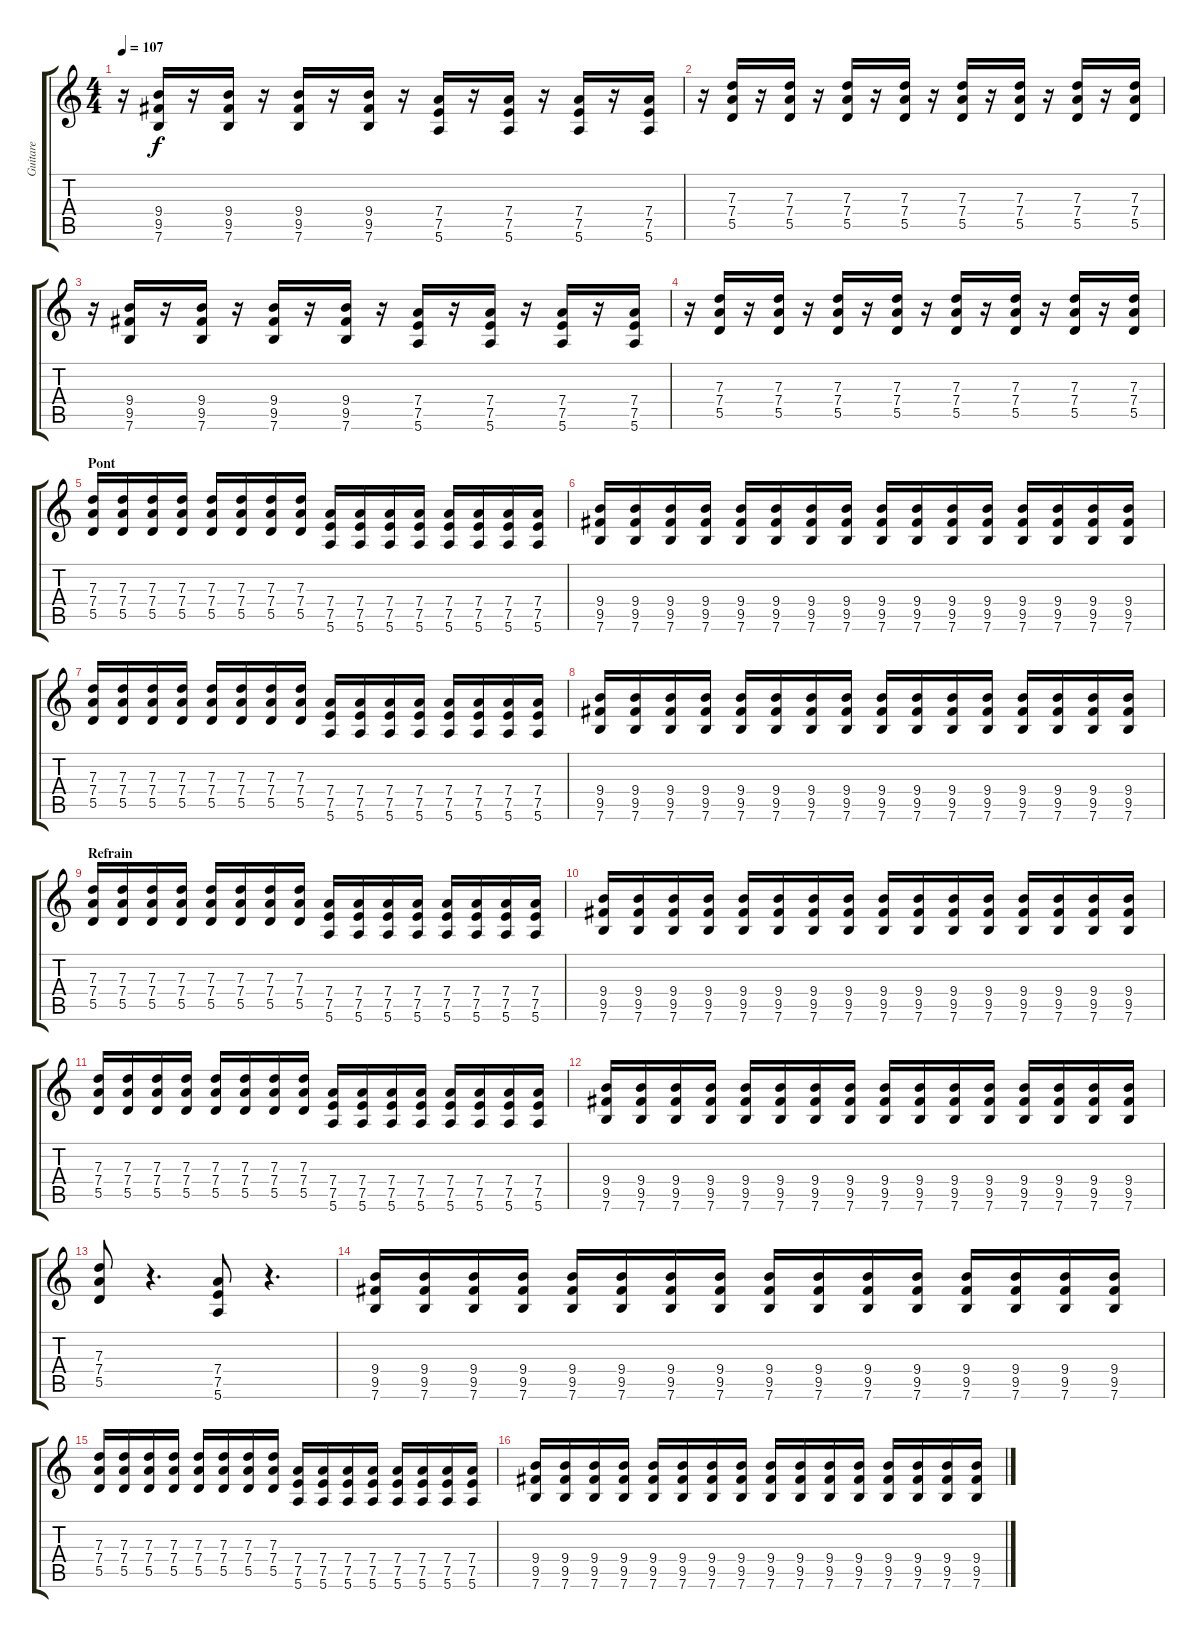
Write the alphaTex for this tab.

\track ("Guitare" "Guitare") {instrument overdrivenguitar}
\staff {score tabs}
\tuning (E4 B3 G3 D3 A2 E2) {hide}
\ts (4 4)
\tempo 107
\clef g2
\ks c
r.16{dy f} (9.4 9.5 7.6).16 r.16 (9.4 9.5 7.6).16 r.16 (9.4 9.5 7.6).16 r.16 (9.4 9.5 7.6).16 r.16 (7.4 7.5 5.6).16 r.16 (7.4 7.5 5.6).16 r.16 (7.4 7.5 5.6).16 r.16 (7.4 7.5 5.6).16 |
r.16 (7.3 7.4 5.5).16 r.16 (7.3 7.4 5.5).16 r.16 (7.3 7.4 5.5).16 r.16 (7.3 7.4 5.5).16 r.16 (7.3 7.4 5.5).16 r.16 (7.3 7.4 5.5).16 r.16 (7.3 7.4 5.5).16 r.16 (7.3 7.4 5.5).16 |
r.16 (9.4 9.5 7.6).16 r.16 (9.4 9.5 7.6).16 r.16 (9.4 9.5 7.6).16 r.16 (9.4 9.5 7.6).16 r.16 (7.4 7.5 5.6).16 r.16 (7.4 7.5 5.6).16 r.16 (7.4 7.5 5.6).16 r.16 (7.4 7.5 5.6).16 |
r.16 (7.3 7.4 5.5).16 r.16 (7.3 7.4 5.5).16 r.16 (7.3 7.4 5.5).16 r.16 (7.3 7.4 5.5).16 r.16 (7.3 7.4 5.5).16 r.16 (7.3 7.4 5.5).16 r.16 (7.3 7.4 5.5).16 r.16 (7.3 7.4 5.5).16 |
\section ("" "Pont")
(7.3 7.4 5.5).16 (7.3 7.4 5.5).16 (7.3 7.4 5.5).16 (7.3 7.4 5.5).16 (7.3 7.4 5.5).16 (7.3 7.4 5.5).16 (7.3 7.4 5.5).16 (7.3 7.4 5.5).16 (7.4 7.5 5.6).16 (7.4 7.5 5.6).16 (7.4 7.5 5.6).16 (7.4 7.5 5.6).16 (7.4 7.5 5.6).16 (7.4 7.5 5.6).16 (7.4 7.5 5.6).16 (7.4 7.5 5.6).16 |
(9.4 9.5 7.6).16 (9.4 9.5 7.6).16 (9.4 9.5 7.6).16 (9.4 9.5 7.6).16 (9.4 9.5 7.6).16 (9.4 9.5 7.6).16 (9.4 9.5 7.6).16 (9.4 9.5 7.6).16 (9.4 9.5 7.6).16 (9.4 9.5 7.6).16 (9.4 9.5 7.6).16 (9.4 9.5 7.6).16 (9.4 9.5 7.6).16 (9.4 9.5 7.6).16 (9.4 9.5 7.6).16 (9.4 9.5 7.6).16 |
(7.3 7.4 5.5).16 (7.3 7.4 5.5).16 (7.3 7.4 5.5).16 (7.3 7.4 5.5).16 (7.3 7.4 5.5).16 (7.3 7.4 5.5).16 (7.3 7.4 5.5).16 (7.3 7.4 5.5).16 (7.4 7.5 5.6).16 (7.4 7.5 5.6).16 (7.4 7.5 5.6).16 (7.4 7.5 5.6).16 (7.4 7.5 5.6).16 (7.4 7.5 5.6).16 (7.4 7.5 5.6).16 (7.4 7.5 5.6).16 |
(9.4 9.5 7.6).16 (9.4 9.5 7.6).16 (9.4 9.5 7.6).16 (9.4 9.5 7.6).16 (9.4 9.5 7.6).16 (9.4 9.5 7.6).16 (9.4 9.5 7.6).16 (9.4 9.5 7.6).16 (9.4 9.5 7.6).16 (9.4 9.5 7.6).16 (9.4 9.5 7.6).16 (9.4 9.5 7.6).16 (9.4 9.5 7.6).16 (9.4 9.5 7.6).16 (9.4 9.5 7.6).16 (9.4 9.5 7.6).16 |
\section ("" "Refrain")
(7.3 7.4 5.5).16 (7.3 7.4 5.5).16 (7.3 7.4 5.5).16 (7.3 7.4 5.5).16 (7.3 7.4 5.5).16 (7.3 7.4 5.5).16 (7.3 7.4 5.5).16 (7.3 7.4 5.5).16 (7.4 7.5 5.6).16 (7.4 7.5 5.6).16 (7.4 7.5 5.6).16 (7.4 7.5 5.6).16 (7.4 7.5 5.6).16 (7.4 7.5 5.6).16 (7.4 7.5 5.6).16 (7.4 7.5 5.6).16 |
(9.4 9.5 7.6).16 (9.4 9.5 7.6).16 (9.4 9.5 7.6).16 (9.4 9.5 7.6).16 (9.4 9.5 7.6).16 (9.4 9.5 7.6).16 (9.4 9.5 7.6).16 (9.4 9.5 7.6).16 (9.4 9.5 7.6).16 (9.4 9.5 7.6).16 (9.4 9.5 7.6).16 (9.4 9.5 7.6).16 (9.4 9.5 7.6).16 (9.4 9.5 7.6).16 (9.4 9.5 7.6).16 (9.4 9.5 7.6).16 |
(7.3 7.4 5.5).16 (7.3 7.4 5.5).16 (7.3 7.4 5.5).16 (7.3 7.4 5.5).16 (7.3 7.4 5.5).16 (7.3 7.4 5.5).16 (7.3 7.4 5.5).16 (7.3 7.4 5.5).16 (7.4 7.5 5.6).16 (7.4 7.5 5.6).16 (7.4 7.5 5.6).16 (7.4 7.5 5.6).16 (7.4 7.5 5.6).16 (7.4 7.5 5.6).16 (7.4 7.5 5.6).16 (7.4 7.5 5.6).16 |
(9.4 9.5 7.6).16 (9.4 9.5 7.6).16 (9.4 9.5 7.6).16 (9.4 9.5 7.6).16 (9.4 9.5 7.6).16 (9.4 9.5 7.6).16 (9.4 9.5 7.6).16 (9.4 9.5 7.6).16 (9.4 9.5 7.6).16 (9.4 9.5 7.6).16 (9.4 9.5 7.6).16 (9.4 9.5 7.6).16 (9.4 9.5 7.6).16 (9.4 9.5 7.6).16 (9.4 9.5 7.6).16 (9.4 9.5 7.6).16 |
(7.3 7.4 5.5).8 r.4{d} (7.4 7.5 5.6).8 r.4{d} |
(9.4 9.5 7.6).16 (9.4 9.5 7.6).16 (9.4 9.5 7.6).16 (9.4 9.5 7.6).16 (9.4 9.5 7.6).16 (9.4 9.5 7.6).16 (9.4 9.5 7.6).16 (9.4 9.5 7.6).16 (9.4 9.5 7.6).16 (9.4 9.5 7.6).16 (9.4 9.5 7.6).16 (9.4 9.5 7.6).16 (9.4 9.5 7.6).16 (9.4 9.5 7.6).16 (9.4 9.5 7.6).16 (9.4 9.5 7.6).16 |
(7.3 7.4 5.5).16 (7.3 7.4 5.5).16 (7.3 7.4 5.5).16 (7.3 7.4 5.5).16 (7.3 7.4 5.5).16 (7.3 7.4 5.5).16 (7.3 7.4 5.5).16 (7.3 7.4 5.5).16 (7.4 7.5 5.6).16 (7.4 7.5 5.6).16 (7.4 7.5 5.6).16 (7.4 7.5 5.6).16 (7.4 7.5 5.6).16 (7.4 7.5 5.6).16 (7.4 7.5 5.6).16 (7.4 7.5 5.6).16 |
(9.4 9.5 7.6).16 (9.4 9.5 7.6).16 (9.4 9.5 7.6).16 (9.4 9.5 7.6).16 (9.4 9.5 7.6).16 (9.4 9.5 7.6).16 (9.4 9.5 7.6).16 (9.4 9.5 7.6).16 (9.4 9.5 7.6).16 (9.4 9.5 7.6).16 (9.4 9.5 7.6).16 (9.4 9.5 7.6).16 (9.4 9.5 7.6).16 (9.4 9.5 7.6).16 (9.4 9.5 7.6).16 (9.4 9.5 7.6).16
